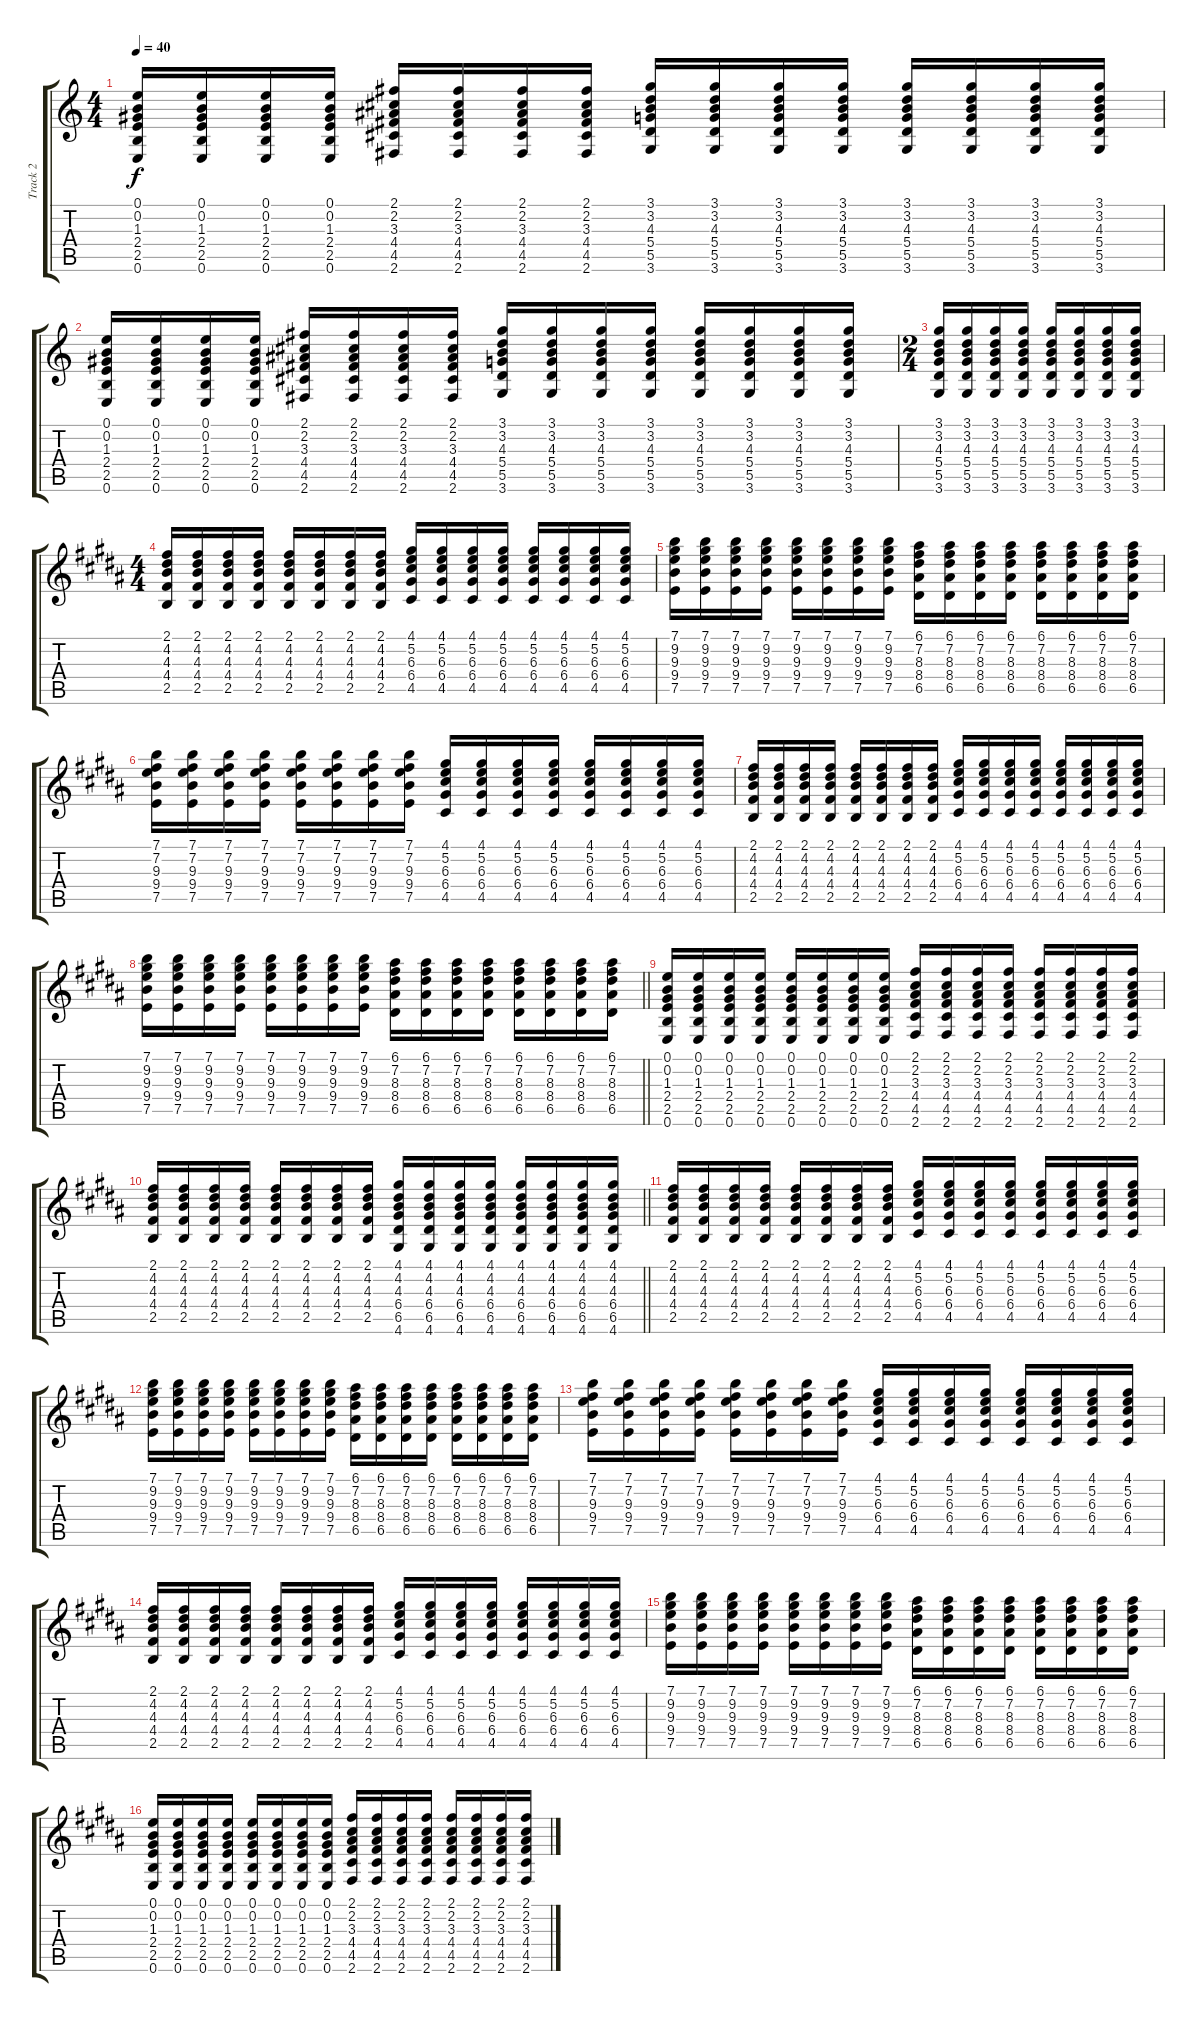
\track ("Track 2" "Track 2") {instrument acousticguitarsteel}
\staff {score tabs}
\tuning (E4 B3 G3 D3 A2 E2) {hide}
\ts (4 4)
\tempo 40
\clef g2
\ks c
(0.1 0.2 1.3 2.4 2.5 0.6).16{dy f instrument acousticguitarsteel} (0.1 0.2 1.3 2.4 2.5 0.6).16 (0.1 0.2 1.3 2.4 2.5 0.6).16 (0.1 0.2 1.3 2.4 2.5 0.6).16 (2.1 2.2 3.3 4.4 4.5 2.6).16 (2.1 2.2 3.3 4.4 4.5 2.6).16 (2.1 2.2 3.3 4.4 4.5 2.6).16 (2.1 2.2 3.3 4.4 4.5 2.6).16 (3.1 3.2 4.3 5.4 5.5 3.6).16 (3.1 3.2 4.3 5.4 5.5 3.6).16 (3.1 3.2 4.3 5.4 5.5 3.6).16 (3.1 3.2 4.3 5.4 5.5 3.6).16 (3.1 3.2 4.3 5.4 5.5 3.6).16 (3.1 3.2 4.3 5.4 5.5 3.6).16 (3.1 3.2 4.3 5.4 5.5 3.6).16 (3.1 3.2 4.3 5.4 5.5 3.6).16 |
(0.1 0.2 1.3 2.4 2.5 0.6).16 (0.1 0.2 1.3 2.4 2.5 0.6).16 (0.1 0.2 1.3 2.4 2.5 0.6).16 (0.1 0.2 1.3 2.4 2.5 0.6).16 (2.1 2.2 3.3 4.4 4.5 2.6).16 (2.1 2.2 3.3 4.4 4.5 2.6).16 (2.1 2.2 3.3 4.4 4.5 2.6).16 (2.1 2.2 3.3 4.4 4.5 2.6).16 (3.1 3.2 4.3 5.4 5.5 3.6).16 (3.1 3.2 4.3 5.4 5.5 3.6).16 (3.1 3.2 4.3 5.4 5.5 3.6).16 (3.1 3.2 4.3 5.4 5.5 3.6).16 (3.1 3.2 4.3 5.4 5.5 3.6).16 (3.1 3.2 4.3 5.4 5.5 3.6).16 (3.1 3.2 4.3 5.4 5.5 3.6).16 (3.1 3.2 4.3 5.4 5.5 3.6).16 |
\ts (2 4)
(3.1 3.2 4.3 5.4 5.5 3.6).16 (3.1 3.2 4.3 5.4 5.5 3.6).16 (3.1 3.2 4.3 5.4 5.5 3.6).16 (3.1 3.2 4.3 5.4 5.5 3.6).16 (3.1 3.2 4.3 5.4 5.5 3.6).16 (3.1 3.2 4.3 5.4 5.5 3.6).16 (3.1 3.2 4.3 5.4 5.5 3.6).16 (3.1 3.2 4.3 5.4 5.5 3.6).16 |
\ts (4 4)
\ks b
(2.1 4.2 4.3 4.4 2.5).16 (2.1 4.2 4.3 4.4 2.5).16 (2.1 4.2 4.3 4.4 2.5).16 (2.1 4.2 4.3 4.4 2.5).16 (2.1 4.2 4.3 4.4 2.5).16 (2.1 4.2 4.3 4.4 2.5).16 (2.1 4.2 4.3 4.4 2.5).16 (2.1 4.2 4.3 4.4 2.5).16 (4.1 5.2 6.3 6.4 4.5).16 (4.1 5.2 6.3 6.4 4.5).16 (4.1 5.2 6.3 6.4 4.5).16 (4.1 5.2 6.3 6.4 4.5).16 (4.1 5.2 6.3 6.4 4.5).16 (4.1 5.2 6.3 6.4 4.5).16 (4.1 5.2 6.3 6.4 4.5).16 (4.1 5.2 6.3 6.4 4.5).16 |
(7.1 9.2 9.3 9.4 7.5).16 (7.1 9.2 9.3 9.4 7.5).16 (7.1 9.2 9.3 9.4 7.5).16 (7.1 9.2 9.3 9.4 7.5).16 (7.1 9.2 9.3 9.4 7.5).16 (7.1 9.2 9.3 9.4 7.5).16 (7.1 9.2 9.3 9.4 7.5).16 (7.1 9.2 9.3 9.4 7.5).16 (6.1 7.2 8.3 8.4 6.5).16 (6.1 7.2 8.3 8.4 6.5).16 (6.1 7.2 8.3 8.4 6.5).16 (6.1 7.2 8.3 8.4 6.5).16 (6.1 7.2 8.3 8.4 6.5).16 (6.1 7.2 8.3 8.4 6.5).16 (6.1 7.2 8.3 8.4 6.5).16 (6.1 7.2 8.3 8.4 6.5).16 |
(7.1 7.2 9.3 9.4 7.5).16 (7.1 7.2 9.3 9.4 7.5).16 (7.1 7.2 9.3 9.4 7.5).16 (7.1 7.2 9.3 9.4 7.5).16 (7.1 7.2 9.3 9.4 7.5).16 (7.1 7.2 9.3 9.4 7.5).16 (7.1 7.2 9.3 9.4 7.5).16 (7.1 7.2 9.3 9.4 7.5).16 (4.1 5.2 6.3 6.4 4.5).16 (4.1 5.2 6.3 6.4 4.5).16 (4.1 5.2 6.3 6.4 4.5).16 (4.1 5.2 6.3 6.4 4.5).16 (4.1 5.2 6.3 6.4 4.5).16 (4.1 5.2 6.3 6.4 4.5).16 (4.1 5.2 6.3 6.4 4.5).16 (4.1 5.2 6.3 6.4 4.5).16 |
(2.1 4.2 4.3 4.4 2.5).16 (2.1 4.2 4.3 4.4 2.5).16 (2.1 4.2 4.3 4.4 2.5).16 (2.1 4.2 4.3 4.4 2.5).16 (2.1 4.2 4.3 4.4 2.5).16 (2.1 4.2 4.3 4.4 2.5).16 (2.1 4.2 4.3 4.4 2.5).16 (2.1 4.2 4.3 4.4 2.5).16 (4.1 5.2 6.3 6.4 4.5).16 (4.1 5.2 6.3 6.4 4.5).16 (4.1 5.2 6.3 6.4 4.5).16 (4.1 5.2 6.3 6.4 4.5).16 (4.1 5.2 6.3 6.4 4.5).16 (4.1 5.2 6.3 6.4 4.5).16 (4.1 5.2 6.3 6.4 4.5).16 (4.1 5.2 6.3 6.4 4.5).16 |
\barLineRight lightlight
(7.1 9.2 9.3 9.4 7.5).16 (7.1 9.2 9.3 9.4 7.5).16 (7.1 9.2 9.3 9.4 7.5).16 (7.1 9.2 9.3 9.4 7.5).16 (7.1 9.2 9.3 9.4 7.5).16 (7.1 9.2 9.3 9.4 7.5).16 (7.1 9.2 9.3 9.4 7.5).16 (7.1 9.2 9.3 9.4 7.5).16 (6.1 7.2 8.3 8.4 6.5).16 (6.1 7.2 8.3 8.4 6.5).16 (6.1 7.2 8.3 8.4 6.5).16 (6.1 7.2 8.3 8.4 6.5).16 (6.1 7.2 8.3 8.4 6.5).16 (6.1 7.2 8.3 8.4 6.5).16 (6.1 7.2 8.3 8.4 6.5).16 (6.1 7.2 8.3 8.4 6.5).16 |
(0.1 0.2 1.3 2.4 2.5 0.6).16 (0.1 0.2 1.3 2.4 2.5 0.6).16 (0.1 0.2 1.3 2.4 2.5 0.6).16 (0.1 0.2 1.3 2.4 2.5 0.6).16 (0.1 0.2 1.3 2.4 2.5 0.6).16 (0.1 0.2 1.3 2.4 2.5 0.6).16 (0.1 0.2 1.3 2.4 2.5 0.6).16 (0.1 0.2 1.3 2.4 2.5 0.6).16 (2.1 2.2 3.3 4.4 4.5 2.6).16 (2.1 2.2 3.3 4.4 4.5 2.6).16 (2.1 2.2 3.3 4.4 4.5 2.6).16 (2.1 2.2 3.3 4.4 4.5 2.6).16 (2.1 2.2 3.3 4.4 4.5 2.6).16 (2.1 2.2 3.3 4.4 4.5 2.6).16 (2.1 2.2 3.3 4.4 4.5 2.6).16 (2.1 2.2 3.3 4.4 4.5 2.6).16 |
\barLineRight lightlight
(2.1 4.2 4.3 4.4 2.5).16 (2.1 4.2 4.3 4.4 2.5).16 (2.1 4.2 4.3 4.4 2.5).16 (2.1 4.2 4.3 4.4 2.5).16 (2.1 4.2 4.3 4.4 2.5).16 (2.1 4.2 4.3 4.4 2.5).16 (2.1 4.2 4.3 4.4 2.5).16 (2.1 4.2 4.3 4.4 2.5).16 (4.1 4.2 4.3 6.4 6.5 4.6).16 (4.1 4.2 4.3 6.4 6.5 4.6).16 (4.1 4.2 4.3 6.4 6.5 4.6).16 (4.1 4.2 4.3 6.4 6.5 4.6).16 (4.1 4.2 4.3 6.4 6.5 4.6).16 (4.1 4.2 4.3 6.4 6.5 4.6).16 (4.1 4.2 4.3 6.4 6.5 4.6).16 (4.1 4.2 4.3 6.4 6.5 4.6).16 |
(2.1 4.2 4.3 4.4 2.5).16 (2.1 4.2 4.3 4.4 2.5).16 (2.1 4.2 4.3 4.4 2.5).16 (2.1 4.2 4.3 4.4 2.5).16 (2.1 4.2 4.3 4.4 2.5).16 (2.1 4.2 4.3 4.4 2.5).16 (2.1 4.2 4.3 4.4 2.5).16 (2.1 4.2 4.3 4.4 2.5).16 (4.1 5.2 6.3 6.4 4.5).16 (4.1 5.2 6.3 6.4 4.5).16 (4.1 5.2 6.3 6.4 4.5).16 (4.1 5.2 6.3 6.4 4.5).16 (4.1 5.2 6.3 6.4 4.5).16 (4.1 5.2 6.3 6.4 4.5).16 (4.1 5.2 6.3 6.4 4.5).16 (4.1 5.2 6.3 6.4 4.5).16 |
(7.1 9.2 9.3 9.4 7.5).16 (7.1 9.2 9.3 9.4 7.5).16 (7.1 9.2 9.3 9.4 7.5).16 (7.1 9.2 9.3 9.4 7.5).16 (7.1 9.2 9.3 9.4 7.5).16 (7.1 9.2 9.3 9.4 7.5).16 (7.1 9.2 9.3 9.4 7.5).16 (7.1 9.2 9.3 9.4 7.5).16 (6.1 7.2 8.3 8.4 6.5).16 (6.1 7.2 8.3 8.4 6.5).16 (6.1 7.2 8.3 8.4 6.5).16 (6.1 7.2 8.3 8.4 6.5).16 (6.1 7.2 8.3 8.4 6.5).16 (6.1 7.2 8.3 8.4 6.5).16 (6.1 7.2 8.3 8.4 6.5).16 (6.1 7.2 8.3 8.4 6.5).16 |
(7.1 7.2 9.3 9.4 7.5).16 (7.1 7.2 9.3 9.4 7.5).16 (7.1 7.2 9.3 9.4 7.5).16 (7.1 7.2 9.3 9.4 7.5).16 (7.1 7.2 9.3 9.4 7.5).16 (7.1 7.2 9.3 9.4 7.5).16 (7.1 7.2 9.3 9.4 7.5).16 (7.1 7.2 9.3 9.4 7.5).16 (4.1 5.2 6.3 6.4 4.5).16 (4.1 5.2 6.3 6.4 4.5).16 (4.1 5.2 6.3 6.4 4.5).16 (4.1 5.2 6.3 6.4 4.5).16 (4.1 5.2 6.3 6.4 4.5).16 (4.1 5.2 6.3 6.4 4.5).16 (4.1 5.2 6.3 6.4 4.5).16 (4.1 5.2 6.3 6.4 4.5).16 |
(2.1 4.2 4.3 4.4 2.5).16 (2.1 4.2 4.3 4.4 2.5).16 (2.1 4.2 4.3 4.4 2.5).16 (2.1 4.2 4.3 4.4 2.5).16 (2.1 4.2 4.3 4.4 2.5).16 (2.1 4.2 4.3 4.4 2.5).16 (2.1 4.2 4.3 4.4 2.5).16 (2.1 4.2 4.3 4.4 2.5).16 (4.1 5.2 6.3 6.4 4.5).16 (4.1 5.2 6.3 6.4 4.5).16 (4.1 5.2 6.3 6.4 4.5).16 (4.1 5.2 6.3 6.4 4.5).16 (4.1 5.2 6.3 6.4 4.5).16 (4.1 5.2 6.3 6.4 4.5).16 (4.1 5.2 6.3 6.4 4.5).16 (4.1 5.2 6.3 6.4 4.5).16 |
(7.1 9.2 9.3 9.4 7.5).16 (7.1 9.2 9.3 9.4 7.5).16 (7.1 9.2 9.3 9.4 7.5).16 (7.1 9.2 9.3 9.4 7.5).16 (7.1 9.2 9.3 9.4 7.5).16 (7.1 9.2 9.3 9.4 7.5).16 (7.1 9.2 9.3 9.4 7.5).16 (7.1 9.2 9.3 9.4 7.5).16 (6.1 7.2 8.3 8.4 6.5).16 (6.1 7.2 8.3 8.4 6.5).16 (6.1 7.2 8.3 8.4 6.5).16 (6.1 7.2 8.3 8.4 6.5).16 (6.1 7.2 8.3 8.4 6.5).16 (6.1 7.2 8.3 8.4 6.5).16 (6.1 7.2 8.3 8.4 6.5).16 (6.1 7.2 8.3 8.4 6.5).16 |
(0.1 0.2 1.3 2.4 2.5 0.6).16 (0.1 0.2 1.3 2.4 2.5 0.6).16 (0.1 0.2 1.3 2.4 2.5 0.6).16 (0.1 0.2 1.3 2.4 2.5 0.6).16 (0.1 0.2 1.3 2.4 2.5 0.6).16 (0.1 0.2 1.3 2.4 2.5 0.6).16 (0.1 0.2 1.3 2.4 2.5 0.6).16 (0.1 0.2 1.3 2.4 2.5 0.6).16 (2.1 2.2 3.3 4.4 4.5 2.6).16 (2.1 2.2 3.3 4.4 4.5 2.6).16 (2.1 2.2 3.3 4.4 4.5 2.6).16 (2.1 2.2 3.3 4.4 4.5 2.6).16 (2.1 2.2 3.3 4.4 4.5 2.6).16 (2.1 2.2 3.3 4.4 4.5 2.6).16 (2.1 2.2 3.3 4.4 4.5 2.6).16 (2.1 2.2 3.3 4.4 4.5 2.6).16
